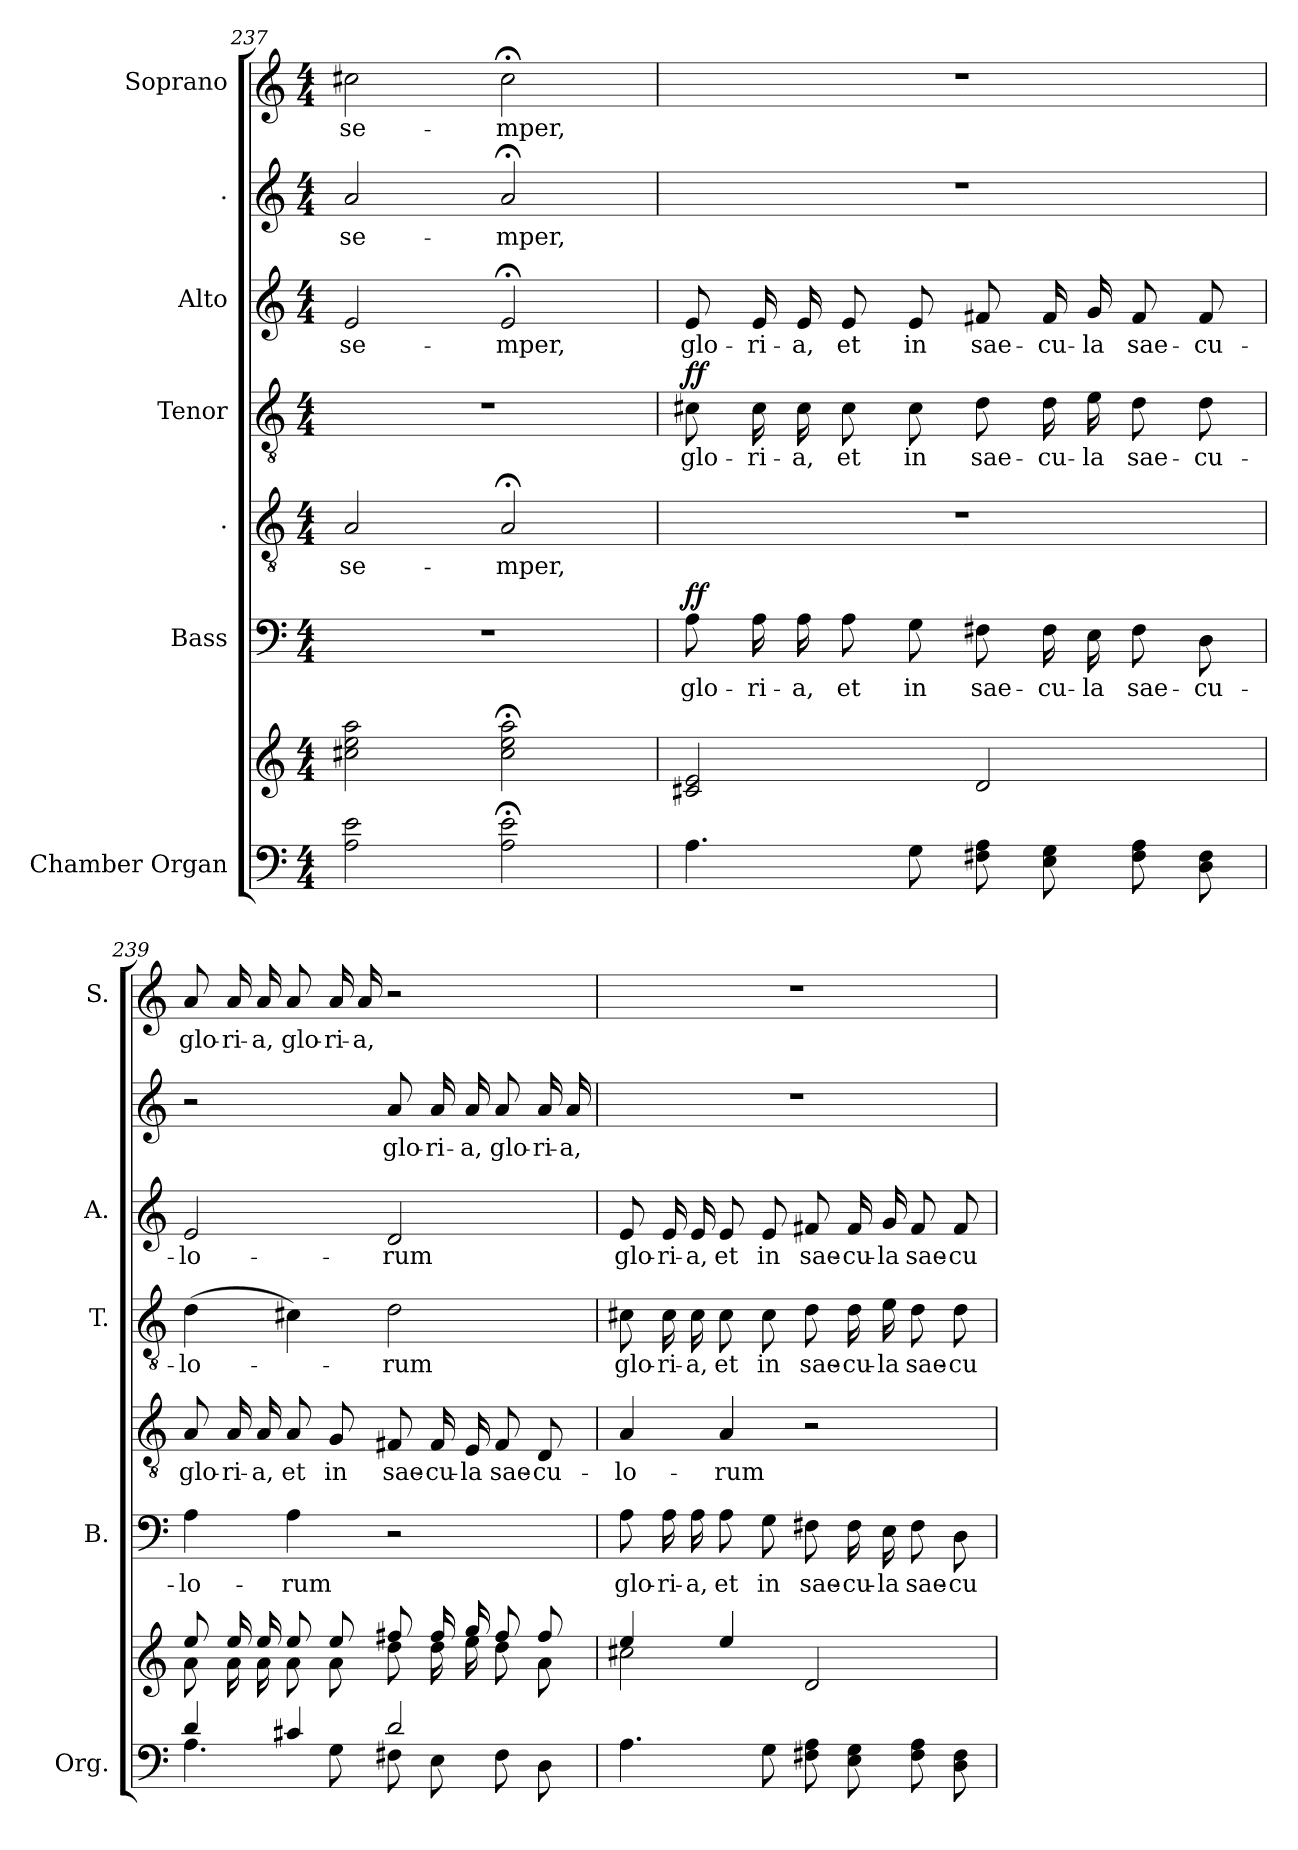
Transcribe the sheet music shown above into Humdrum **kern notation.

**kern	**kern	**kern	**text	**dynam	**kern	**text	**kern	**text	**dynam	**kern	**text	**kern	**text	**kern	**text
*part7	*part7	*part6	*part6	*part6	*part5	*part5	*part4	*part4	*part4	*part3	*part3	*part2	*part2	*part1	*part1
*staff8	*staff7	*staff6	*staff6	*staff6	*staff5	*staff5	*staff4	*staff4	*staff4	*staff3	*staff3	*staff2	*staff2	*staff1	*staff1
*I"Chamber  Organ	*	*I"Bass	*	*	*I".	*	*I"Tenor	*	*	*I"Alto	*	*I".	*	*I"Soprano	*
*I'Org.	*	*I'B.	*	*	*	*	*I'T.	*	*	*I'A.	*	*	*	*I'S.	*
*clefF4	*clefG2	*clefF4	*	*	*clefGv2	*	*clefGv2	*	*	*clefG2	*	*clefG2	*	*clefG2	*
*	*	*	*	*	*ITrd7c12	*	*ITrd7c12	*	*	*	*	*	*	*	*
*k[]	*k[]	*k[]	*	*	*k[]	*	*k[]	*	*	*k[]	*	*k[]	*	*k[]	*
*C:	*C:	*C:	*	*	*C:	*	*C:	*	*	*C:	*	*C:	*	*C:	*
*M4/4	*M4/4	*M4/4	*	*	*M4/4	*	*M4/4	*	*	*M4/4	*	*M4/4	*	*M4/4	*
=237	=237	=237	=237	=237	=237	=237	=237	=237	=237	=237	=237	=237	=237	=237	=237
!	!	!	!	!	!	!LO:LY:b:color=#000000	!	!	!	!	!	!	!	!	!
!	!	!	!	!	!	!	!	!	!	!	!LO:LY:b:color=#000000	!	!	!	!
!	!	!	!	!	!	!	!	!	!	!	!	!	!LO:LY:b:color=#000000	!	!
!	!	!	!	!	!	!	!	!	!	!	!	!	!	!	!LO:LY:b:color=#000000
2Ai\ 2ei	2cc#Xi\ 2eei 2aai	1r	.	.	2AAi/	se-	1r	.	.	2ei/	se-	2ai/	se-	2cc#Xi\	se-
!	!	!	!	!	!	!LO:LY:b:color=#000000	!	!	!	!	!	!	!	!	!
!	!	!	!	!	!	!	!	!	!	!	!LO:LY:b:color=#000000	!	!	!	!
!	!	!	!	!	!	!	!	!	!	!	!	!	!LO:LY:b:color=#000000	!	!
!	!	!	!	!	!	!	!	!	!	!	!	!	!	!	!LO:LY:b:color=#000000
2Ai\; 2ei;	2cc#i\; 2eei; 2aai;	.	.	.	2AA;i/	-mper,	.	.	.	2e;i/	-mper,	2a;i/	-mper,	2cc#;i\	-mper,
!!LO:LB:g=z
=238	=238	=238	=238	=238	=238	=238	=238	=238	=238	=238	=238	=238	=238	=238	=238
!	!	!	!LO:LY:b:color=#000000	!	!	!	!	!	!	!	!	!	!	!	!
!	!	!	!	!	!	!	!	!LO:LY:b:color=#000000	!	!	!	!	!	!	!
!	!	!	!	!	!	!	!	!	!	!	!LO:LY:b:color=#000000	!	!	!	!
4.Ai\	2c#Xi/ 2ei	8Ai\	glo-	ff	1r	.	8C#Xi\	glo-	ff	8ei/	glo-	1r	.	1r	.
!	!	!	!LO:LY:b:color=#000000	!	!	!	!	!	!	!	!	!	!	!	!
!	!	!	!	!	!	!	!	!LO:LY:b:color=#000000	!	!	!	!	!	!	!
!	!	!	!	!	!	!	!	!	!	!	!LO:LY:b:color=#000000	!	!	!	!
.	.	16Ai\	-ri-	.	.	.	16C#i\	-ri-	.	16ei/	-ri-	.	.	.	.
!	!	!	!LO:LY:b:color=#000000	!	!	!	!	!	!	!	!	!	!	!	!
!	!	!	!	!	!	!	!	!LO:LY:b:color=#000000	!	!	!	!	!	!	!
!	!	!	!	!	!	!	!	!	!	!	!LO:LY:b:color=#000000	!	!	!	!
.	.	16Ai\	-a,	.	.	.	16C#i\	-a,	.	16ei/	-a,	.	.	.	.
!	!	!	!LO:LY:b:color=#000000	!	!	!	!	!	!	!	!	!	!	!	!
!	!	!	!	!	!	!	!	!LO:LY:b:color=#000000	!	!	!	!	!	!	!
!	!	!	!	!	!	!	!	!	!	!	!LO:LY:b:color=#000000	!	!	!	!
.	.	8Ai\	et	.	.	.	8C#i\	et	.	8ei/	et	.	.	.	.
!	!	!	!LO:LY:b:color=#000000	!	!	!	!	!	!	!	!	!	!	!	!
!	!	!	!	!	!	!	!	!LO:LY:b:color=#000000	!	!	!	!	!	!	!
!	!	!	!	!	!	!	!	!	!	!	!LO:LY:b:color=#000000	!	!	!	!
8Gi\	.	8Gi\	in	.	.	.	8C#i\	in	.	8ei/	in	.	.	.	.
!	!	!	!LO:LY:b:color=#000000	!	!	!	!	!	!	!	!	!	!	!	!
!	!	!	!	!	!	!	!	!LO:LY:b:color=#000000	!	!	!	!	!	!	!
!	!	!	!	!	!	!	!	!	!	!	!LO:LY:b:color=#000000	!	!	!	!
8F#Xi\ 8Ai	2di/	8F#Xi\	sae-	.	.	.	8Di\	sae-	.	8f#Xi/	sae-	.	.	.	.
!	!	!	!LO:LY:b:color=#000000	!	!	!	!	!	!	!	!	!	!	!	!
!	!	!	!	!	!	!	!	!LO:LY:b:color=#000000	!	!	!	!	!	!	!
!	!	!	!	!	!	!	!	!	!	!	!LO:LY:b:color=#000000	!	!	!	!
8Ei\ 8Gi	.	16F#i\	-cu-	.	.	.	16Di\	-cu-	.	16f#i/	-cu-	.	.	.	.
!	!	!	!LO:LY:b:color=#000000	!	!	!	!	!	!	!	!	!	!	!	!
!	!	!	!	!	!	!	!	!LO:LY:b:color=#000000	!	!	!	!	!	!	!
!	!	!	!	!	!	!	!	!	!	!	!LO:LY:b:color=#000000	!	!	!	!
.	.	16Ei\	-la	.	.	.	16Ei\	-la	.	16gi/	-la	.	.	.	.
!	!	!	!LO:LY:b:color=#000000	!	!	!	!	!	!	!	!	!	!	!	!
!	!	!	!	!	!	!	!	!LO:LY:b:color=#000000	!	!	!	!	!	!	!
!	!	!	!	!	!	!	!	!	!	!	!LO:LY:b:color=#000000	!	!	!	!
8F#i\ 8Ai	.	8F#i\	sae-	.	.	.	8Di\	sae-	.	8f#i/	sae-	.	.	.	.
!	!	!	!LO:LY:b:color=#000000	!	!	!	!	!	!	!	!	!	!	!	!
!	!	!	!	!	!	!	!	!LO:LY:b:color=#000000	!	!	!	!	!	!	!
!	!	!	!	!	!	!	!	!	!	!	!LO:LY:b:color=#000000	!	!	!	!
8Di\ 8F#i	.	8Di\	-cu-	.	.	.	8Di\	-cu-	.	8f#i/	-cu-	.	.	.	.
=239	=239	=239	=239	=239	=239	=239	=239	=239	=239	=239	=239	=239	=239	=239	=239
*^	*^	*	*	*	*	*	*	*	*	*	*	*	*	*	*
!	!	!	!	!	!LO:LY:b:color=#000000	!	!	!	!	!	!	!	!	!	!	!	!
!	!	!	!	!	!	!	!	!LO:LY:b:color=#000000	!	!	!	!	!	!	!	!	!
!	!	!	!	!	!	!	!	!	!	!LO:LY:b:color=#000000	!	!	!	!	!	!	!
!	!	!	!	!	!	!	!	!	!	!	!	!	!LO:LY:b:color=#000000	!	!	!	!
!	!	!	!	!	!	!	!	!	!	!	!	!	!	!	!	!	!LO:LY:b:color=#000000
4di/	4.Ai\	8eei/	8ai\	4Ai\	-lo-	.	8AAi/	glo-	(4Di\	-lo-	.	2ei/	-lo-	2r	.	8ai/	glo-
!	!	!	!	!	!	!	!	!LO:LY:b:color=#000000	!	!	!	!	!	!	!	!	!
!	!	!	!	!	!	!	!	!	!	!	!	!	!	!	!	!	!LO:LY:b:color=#000000
.	.	16eei/	16ai\	.	.	.	16AAi/	-ri-	.	.	.	.	.	.	.	16ai/	-ri-
!	!	!	!	!	!	!	!	!LO:LY:b:color=#000000	!	!	!	!	!	!	!	!	!
!	!	!	!	!	!	!	!	!	!	!	!	!	!	!	!	!	!LO:LY:b:color=#000000
.	.	16eei/	16ai\	.	.	.	16AAi/	-a,	.	.	.	.	.	.	.	16ai/	-a,
!	!	!	!	!	!LO:LY:b:color=#000000	!	!	!	!	!	!	!	!	!	!	!	!
!	!	!	!	!	!	!	!	!LO:LY:b:color=#000000	!	!	!	!	!	!	!	!	!
!	!	!	!	!	!	!	!	!	!	!	!	!	!	!	!	!	!LO:LY:b:color=#000000
4c#Xi/	.	8eei/	8ai\	4Ai\	-rum	.	8AAi/	et	4C#Xi\)	.	.	.	.	.	.	8ai/	glo-
!	!	!	!	!	!	!	!	!LO:LY:b:color=#000000	!	!	!	!	!	!	!	!	!
!	!	!	!	!	!	!	!	!	!	!	!	!	!	!	!	!	!LO:LY:b:color=#000000
.	8Gi\	8eei/	8ai\	.	.	.	8GGi/	in	.	.	.	.	.	.	.	16ai/	-ri-
!	!	!	!	!	!	!	!	!	!	!	!	!	!	!	!	!	!LO:LY:b:color=#000000
.	.	.	.	.	.	.	.	.	.	.	.	.	.	.	.	16ai/	-a,
!	!	!	!	!	!	!	!	!LO:LY:b:color=#000000	!	!	!	!	!	!	!	!	!
!	!	!	!	!	!	!	!	!	!	!LO:LY:b:color=#000000	!	!	!	!	!	!	!
!	!	!	!	!	!	!	!	!	!	!	!	!	!LO:LY:b:color=#000000	!	!	!	!
!	!	!	!	!	!	!	!	!	!	!	!	!	!	!	!LO:LY:b:color=#000000	!	!
2di/	8F#Xi\	8ff#Xi/	8ddi\	2r	.	.	8FF#Xi/	sae-	2Di\	-rum	.	2di/	-rum	8ai/	glo-	2r	.
!	!	!	!	!	!	!	!	!LO:LY:b:color=#000000	!	!	!	!	!	!	!	!	!
!	!	!	!	!	!	!	!	!	!	!	!	!	!	!	!LO:LY:b:color=#000000	!	!
.	8Ei\	16ff#i/	16ddi\	.	.	.	16FF#i/	-cu-	.	.	.	.	.	16ai/	-ri-	.	.
!	!	!	!	!	!	!	!	!LO:LY:b:color=#000000	!	!	!	!	!	!	!	!	!
!	!	!	!	!	!	!	!	!	!	!	!	!	!	!	!LO:LY:b:color=#000000	!	!
.	.	16ggi/	16eei\	.	.	.	16EEi/	-la	.	.	.	.	.	16ai/	-a,	.	.
!	!	!	!	!	!	!	!	!LO:LY:b:color=#000000	!	!	!	!	!	!	!	!	!
!	!	!	!	!	!	!	!	!	!	!	!	!	!	!	!LO:LY:b:color=#000000	!	!
.	8F#i\	8ff#i/	8ddi\	.	.	.	8FF#i/	sae-	.	.	.	.	.	8ai/	glo-	.	.
!	!	!	!	!	!	!	!	!LO:LY:b:color=#000000	!	!	!	!	!	!	!	!	!
!	!	!	!	!	!	!	!	!	!	!	!	!	!	!	!LO:LY:b:color=#000000	!	!
.	8Di\	8ff#i/	8ai\	.	.	.	8DDi/	-cu-	.	.	.	.	.	16ai/	-ri-	.	.
!	!	!	!	!	!	!	!	!	!	!	!	!	!	!	!LO:LY:b:color=#000000	!	!
.	.	.	.	.	.	.	.	.	.	.	.	.	.	16ai/	-a,	.	.
*v	*v	*	*	*	*	*	*	*	*	*	*	*	*	*	*	*	*
=240	=240	=240	=240	=240	=240	=240	=240	=240	=240	=240	=240	=240	=240	=240	=240	=240
!	!	!	!	!LO:LY:b:color=#000000	!	!	!	!	!	!	!	!	!	!	!	!
!	!	!	!	!	!	!	!LO:LY:b:color=#000000	!	!	!	!	!	!	!	!	!
!	!	!	!	!	!	!	!	!	!LO:LY:b:color=#000000	!	!	!	!	!	!	!
!	!	!	!	!	!	!	!	!	!	!	!	!LO:LY:b:color=#000000	!	!	!	!
4.Ai\	4eei/	2cc#Xi\	8Ai\	glo-	.	4AAi/	-lo-	8C#Xi\	glo-	.	8ei/	glo-	1r	.	1r	.
!	!	!	!	!LO:LY:b:color=#000000	!	!	!	!	!	!	!	!	!	!	!	!
!	!	!	!	!	!	!	!	!	!LO:LY:b:color=#000000	!	!	!	!	!	!	!
!	!	!	!	!	!	!	!	!	!	!	!	!LO:LY:b:color=#000000	!	!	!	!
.	.	.	16Ai\	-ri-	.	.	.	16C#i\	-ri-	.	16ei/	-ri-	.	.	.	.
!	!	!	!	!LO:LY:b:color=#000000	!	!	!	!	!	!	!	!	!	!	!	!
!	!	!	!	!	!	!	!	!	!LO:LY:b:color=#000000	!	!	!	!	!	!	!
!	!	!	!	!	!	!	!	!	!	!	!	!LO:LY:b:color=#000000	!	!	!	!
.	.	.	16Ai\	-a,	.	.	.	16C#i\	-a,	.	16ei/	-a,	.	.	.	.
!	!	!	!	!LO:LY:b:color=#000000	!	!	!	!	!	!	!	!	!	!	!	!
!	!	!	!	!	!	!	!LO:LY:b:color=#000000	!	!	!	!	!	!	!	!	!
!	!	!	!	!	!	!	!	!	!LO:LY:b:color=#000000	!	!	!	!	!	!	!
!	!	!	!	!	!	!	!	!	!	!	!	!LO:LY:b:color=#000000	!	!	!	!
.	4eei/	.	8Ai\	et	.	4AAi/	-rum	8C#i\	et	.	8ei/	et	.	.	.	.
!	!	!	!	!LO:LY:b:color=#000000	!	!	!	!	!	!	!	!	!	!	!	!
!	!	!	!	!	!	!	!	!	!LO:LY:b:color=#000000	!	!	!	!	!	!	!
!	!	!	!	!	!	!	!	!	!	!	!	!LO:LY:b:color=#000000	!	!	!	!
8Gi\	.	.	8Gi\	in	.	.	.	8C#i\	in	.	8ei/	in	.	.	.	.
!	!	!	!	!LO:LY:b:color=#000000	!	!	!	!	!	!	!	!	!	!	!	!
!	!	!	!	!	!	!	!	!	!LO:LY:b:color=#000000	!	!	!	!	!	!	!
!	!	!	!	!	!	!	!	!	!	!	!	!LO:LY:b:color=#000000	!	!	!	!
8F#Xi\ 8Ai	2di/	2ryy	8F#Xi\	sae-	.	2r	.	8Di\	sae-	.	8f#Xi/	sae-	.	.	.	.
!	!	!	!	!LO:LY:b:color=#000000	!	!	!	!	!	!	!	!	!	!	!	!
!	!	!	!	!	!	!	!	!	!LO:LY:b:color=#000000	!	!	!	!	!	!	!
!	!	!	!	!	!	!	!	!	!	!	!	!LO:LY:b:color=#000000	!	!	!	!
8Ei\ 8Gi	.	.	16F#i\	-cu-	.	.	.	16Di\	-cu-	.	16f#i/	-cu-	.	.	.	.
!	!	!	!	!LO:LY:b:color=#000000	!	!	!	!	!	!	!	!	!	!	!	!
!	!	!	!	!	!	!	!	!	!LO:LY:b:color=#000000	!	!	!	!	!	!	!
!	!	!	!	!	!	!	!	!	!	!	!	!LO:LY:b:color=#000000	!	!	!	!
.	.	.	16Ei\	-la	.	.	.	16Ei\	-la	.	16gi/	-la	.	.	.	.
!	!	!	!	!LO:LY:b:color=#000000	!	!	!	!	!	!	!	!	!	!	!	!
!	!	!	!	!	!	!	!	!	!LO:LY:b:color=#000000	!	!	!	!	!	!	!
!	!	!	!	!	!	!	!	!	!	!	!	!LO:LY:b:color=#000000	!	!	!	!
8F#i\ 8Ai	.	.	8F#i\	sae-	.	.	.	8Di\	sae-	.	8f#i/	sae-	.	.	.	.
!	!	!	!	!LO:LY:b:color=#000000	!	!	!	!	!	!	!	!	!	!	!	!
!	!	!	!	!	!	!	!	!	!LO:LY:b:color=#000000	!	!	!	!	!	!	!
!	!	!	!	!	!	!	!	!	!	!	!	!LO:LY:b:color=#000000	!	!	!	!
8Di\ 8F#i	.	.	8Di\	-cu-	.	.	.	8Di\	-cu-	.	8f#i/	-cu-	.	.	.	.
*	*v	*v	*	*	*	*	*	*	*	*	*	*	*	*	*	*
=	=	=	=	=	=	=	=	=	=	=	=	=	=	=	=
*-	*-	*-	*-	*-	*-	*-	*-	*-	*-	*-	*-	*-	*-	*-	*-
